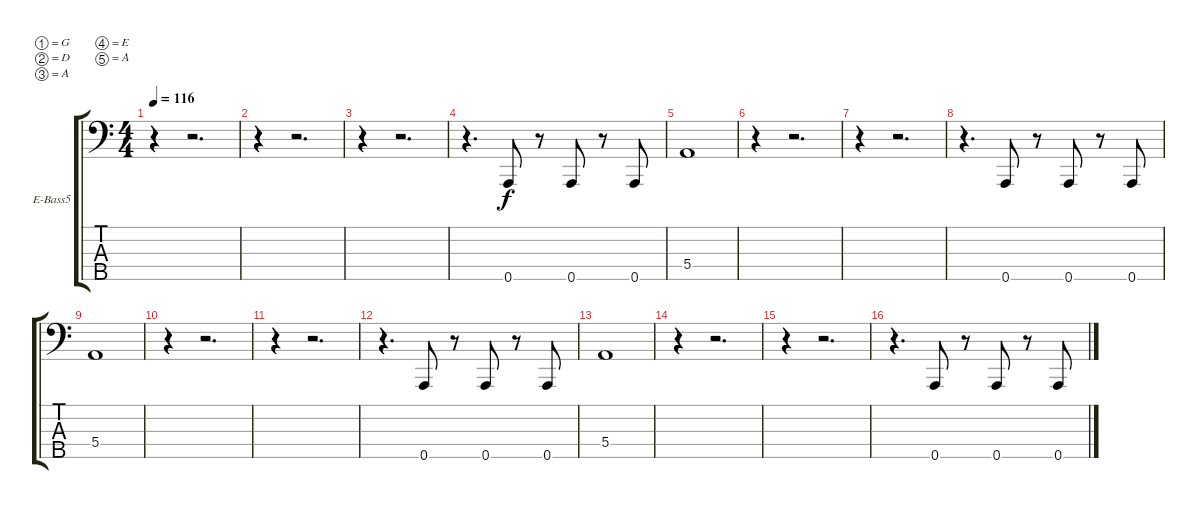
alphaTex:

\bracketExtendMode groupsimilarinstruments
\firstSystemTrackNameOrientation horizontal
\otherSystemsTrackNameOrientation horizontal
\track ("Rob" "E-Bass5") {instrument electricbassfinger}
\staff {score tabs}
\tuning (G2 D2 A1 E1 A0)
\ts (4 4)
\tempo 116
\clef f4
\ks c
r.4{dy f instrument electricbassfinger} r.2{d} |
r.4 r.2{d} |
r.4 r.2{d} |
r.4{d} 0.5.8 r.8 0.5.8 r.8 0.5.8 |
5.4.1 |
r.4 r.2{d} |
r.4 r.2{d} |
r.4{d} 0.5.8 r.8 0.5.8 r.8 0.5.8 |
5.4.1 |
r.4 r.2{d} |
r.4 r.2{d} |
r.4{d} 0.5.8 r.8 0.5.8 r.8 0.5.8 |
5.4.1 |
r.4 r.2{d} |
r.4 r.2{d} |
r.4{d} 0.5.8 r.8 0.5.8 r.8 0.5.8
